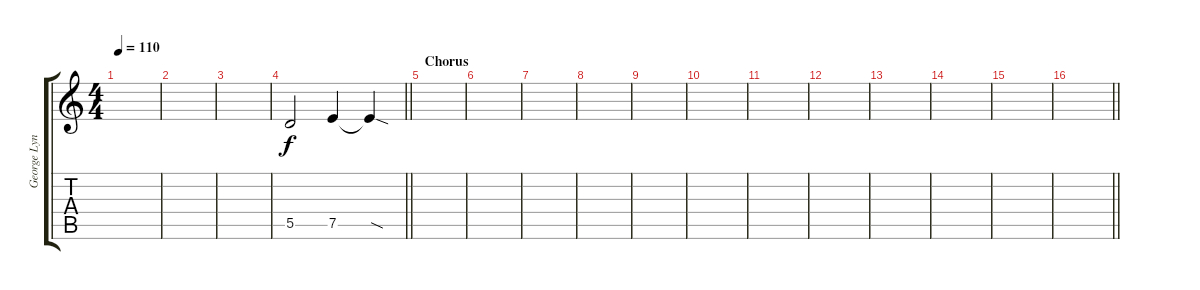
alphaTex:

\track ("George Lynch Lead" "George Lyn") {instrument distortionguitar}
\staff {score tabs}
\tuning (E4 B3 G3 D3 A2 E2) {hide}
\ts (4 4)
\tempo 110
\clef g2
\ks c
|
|
|
\barLineRight lightlight
5.5.2 7.5.4 7.5{sod t}.4 |
\section ("" "Chorus")
|
|
|
|
|
|
|
|
|
|
|
\barLineRight lightlight
